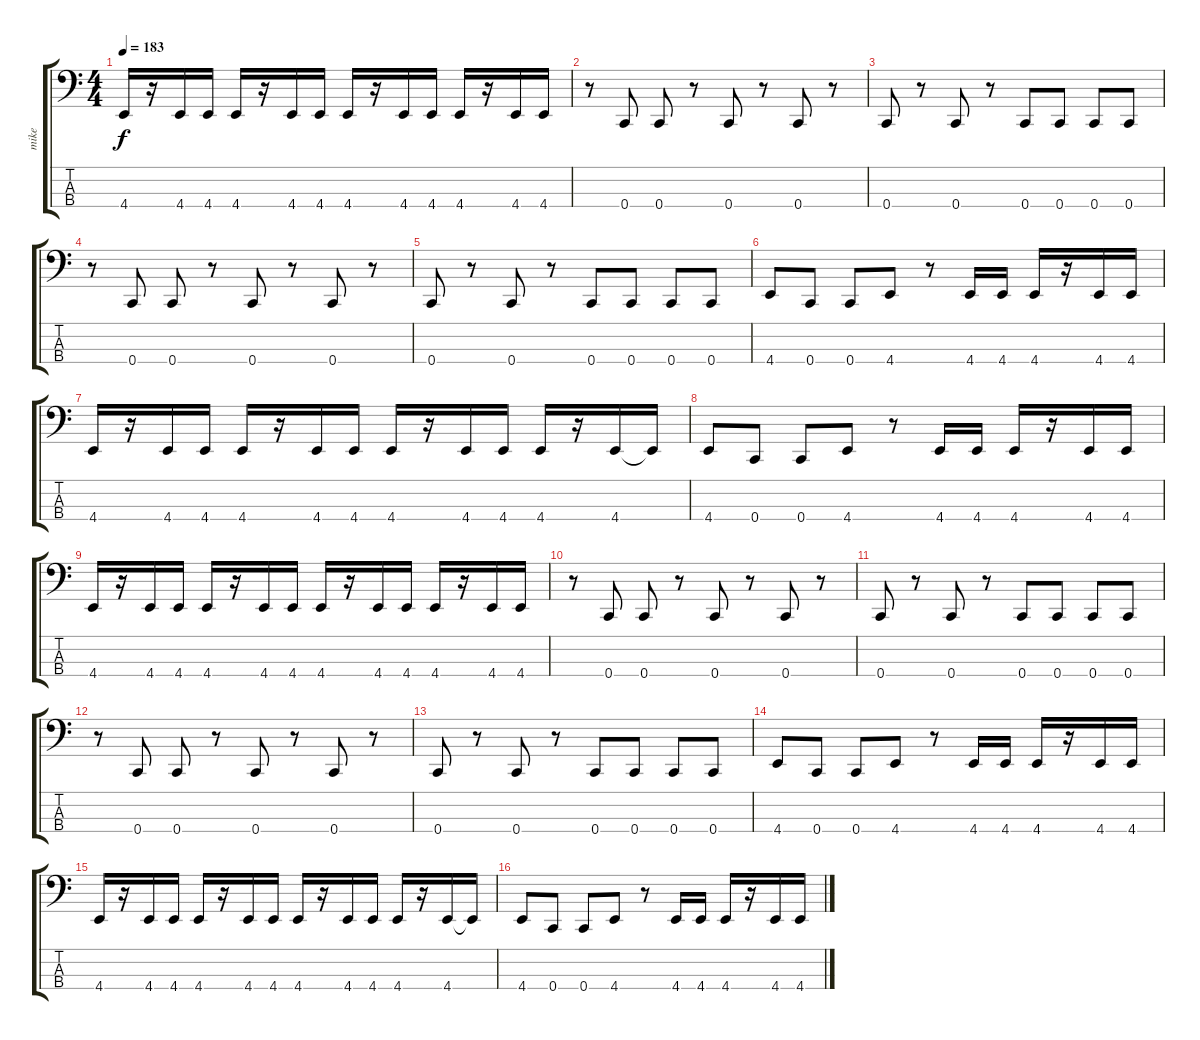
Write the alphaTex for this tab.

\track ("mike" "mike") {instrument electricbassfinger}
\staff {score tabs}
\tuning (F2 C2 G1 C1) {hide}
\ts (4 4)
\tempo 183
\clef f4
\ks c
4.4.16{dy f} r.16 4.4.16 4.4.16 4.4.16 r.16 4.4.16 4.4.16 4.4.16 r.16 4.4.16 4.4.16 4.4.16 r.16 4.4.16 4.4.16 |
r.8 0.4.8 0.4.8 r.8 0.4.8 r.8 0.4.8 r.8 |
0.4.8 r.8 0.4.8 r.8 0.4.8 0.4.8 0.4.8 0.4.8 |
r.8 0.4.8 0.4.8 r.8 0.4.8 r.8 0.4.8 r.8 |
0.4.8 r.8 0.4.8 r.8 0.4.8 0.4.8 0.4.8 0.4.8 |
4.4.8 0.4.8 0.4.8 4.4.8 r.8 4.4.16 4.4.16 4.4.16 r.16 4.4.16 4.4.16 |
4.4.16 r.16 4.4.16 4.4.16 4.4.16 r.16 4.4.16 4.4.16 4.4.16 r.16 4.4.16 4.4.16 4.4.16 r.16 4.4.16 4.4{t}.16 |
4.4.8 0.4.8 0.4.8 4.4.8 r.8 4.4.16 4.4.16 4.4.16 r.16 4.4.16 4.4.16 |
4.4.16 r.16 4.4.16 4.4.16 4.4.16 r.16 4.4.16 4.4.16 4.4.16 r.16 4.4.16 4.4.16 4.4.16 r.16 4.4.16 4.4.16 |
r.8 0.4.8 0.4.8 r.8 0.4.8 r.8 0.4.8 r.8 |
0.4.8 r.8 0.4.8 r.8 0.4.8 0.4.8 0.4.8 0.4.8 |
r.8 0.4.8 0.4.8 r.8 0.4.8 r.8 0.4.8 r.8 |
0.4.8 r.8 0.4.8 r.8 0.4.8 0.4.8 0.4.8 0.4.8 |
4.4.8 0.4.8 0.4.8 4.4.8 r.8 4.4.16 4.4.16 4.4.16 r.16 4.4.16 4.4.16 |
4.4.16 r.16 4.4.16 4.4.16 4.4.16 r.16 4.4.16 4.4.16 4.4.16 r.16 4.4.16 4.4.16 4.4.16 r.16 4.4.16 4.4{t}.16 |
4.4.8 0.4.8 0.4.8 4.4.8 r.8 4.4.16 4.4.16 4.4.16 r.16 4.4.16 4.4.16
